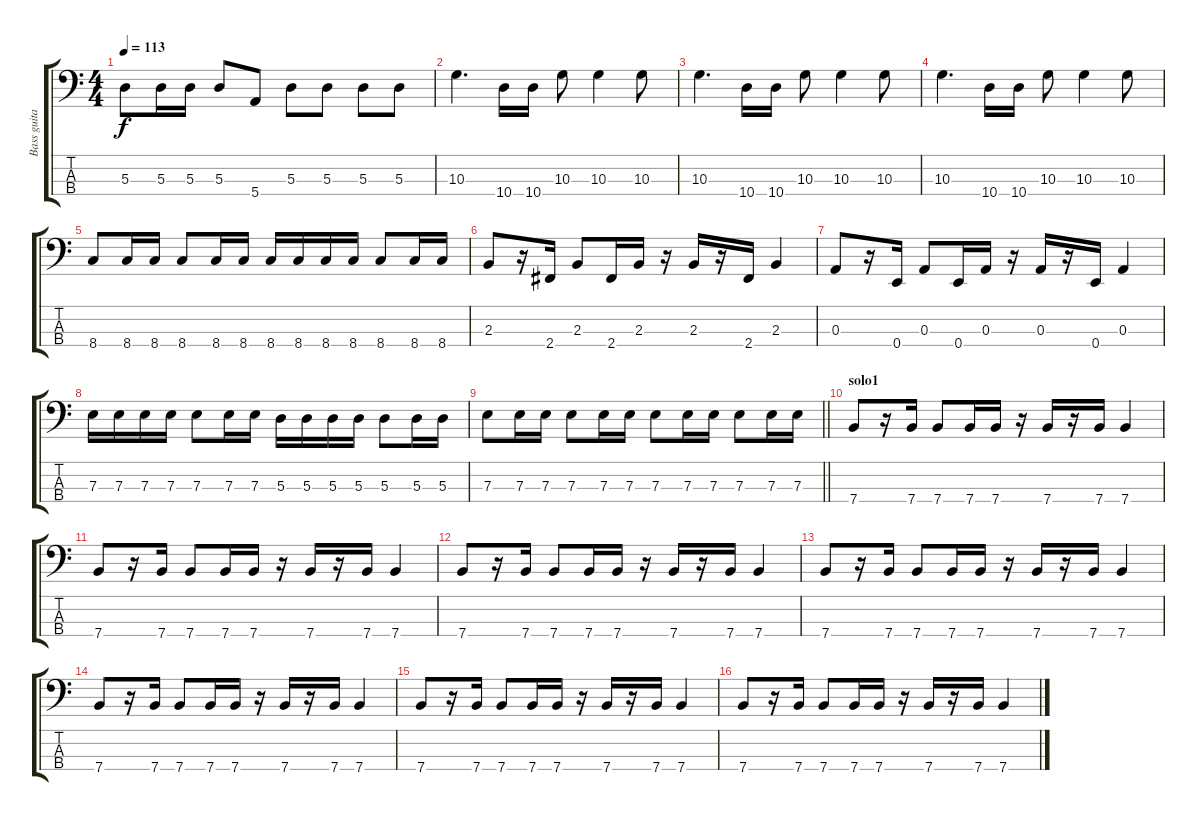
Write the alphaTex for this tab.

\track ("Bass guitar" "Bass guita") {instrument electricbassfinger}
\staff {score tabs}
\tuning (G2 D2 A1 E1) {hide}
\ts (4 4)
\tempo 113
\clef f4
\ks c
5.3.8{dy f} 5.3.16 5.3.16 5.3.8 5.4.8 5.3.8 5.3.8 5.3.8 5.3.8 |
10.3.4{d} 10.4.16 10.4.16 10.3.8 10.3.4 10.3.8 |
10.3.4{d} 10.4.16 10.4.16 10.3.8 10.3.4 10.3.8 |
10.3.4{d} 10.4.16 10.4.16 10.3.8 10.3.4 10.3.8 |
8.4.8 8.4.16 8.4.16 8.4.8 8.4.16 8.4.16 8.4.16 8.4.16 8.4.16 8.4.16 8.4.8 8.4.16 8.4.16 |
2.3.8 r.16 2.4.16 2.3.8 2.4.16 2.3.16 r.16 2.3.16 r.16 2.4.16 2.3.4 |
0.3.8 r.16 0.4.16 0.3.8 0.4.16 0.3.16 r.16 0.3.16 r.16 0.4.16 0.3.4 |
7.3.16 7.3.16 7.3.16 7.3.16 7.3.8 7.3.16 7.3.16 5.3.16 5.3.16 5.3.16 5.3.16 5.3.8 5.3.16 5.3.16 |
\barLineRight lightlight
7.3.8 7.3.16 7.3.16 7.3.8 7.3.16 7.3.16 7.3.8 7.3.16 7.3.16 7.3.8 7.3.16 7.3.16 |
\section ("" "solo1")
7.4.8 r.16 7.4.16 7.4.8 7.4.16 7.4.16 r.16 7.4.16 r.16 7.4.16 7.4.4 |
7.4.8 r.16 7.4.16 7.4.8 7.4.16 7.4.16 r.16 7.4.16 r.16 7.4.16 7.4.4 |
7.4.8 r.16 7.4.16 7.4.8 7.4.16 7.4.16 r.16 7.4.16 r.16 7.4.16 7.4.4 |
7.4.8 r.16 7.4.16 7.4.8 7.4.16 7.4.16 r.16 7.4.16 r.16 7.4.16 7.4.4 |
7.4.8 r.16 7.4.16 7.4.8 7.4.16 7.4.16 r.16 7.4.16 r.16 7.4.16 7.4.4 |
7.4.8 r.16 7.4.16 7.4.8 7.4.16 7.4.16 r.16 7.4.16 r.16 7.4.16 7.4.4 |
7.4.8 r.16 7.4.16 7.4.8 7.4.16 7.4.16 r.16 7.4.16 r.16 7.4.16 7.4.4
